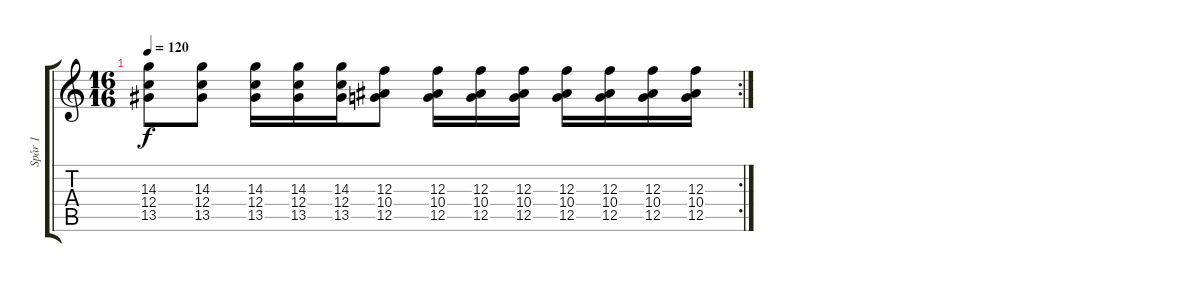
\track ("Spår 1" "Spår 1") {instrument distortionguitar}
\staff {score tabs}
\tuning (D4 A3 F3 C3 G2 C2) {hide}
\rc 2
\ts (16 16)
\tempo 120
\clef g2
\ks c
(14.3 12.4 13.5).8{dy f} (14.3 12.4 13.5).8 (14.3 12.4 13.5).16 (14.3 12.4 13.5).16 (14.3 12.4 13.5).16 (12.3 10.4 12.5).8 (12.3 10.4 12.5).16 (12.3 10.4 12.5).16 (12.3 10.4 12.5).16 (12.3 10.4 12.5).16 (12.3 10.4 12.5).16 (12.3 10.4 12.5).16 (12.3 10.4 12.5).16
